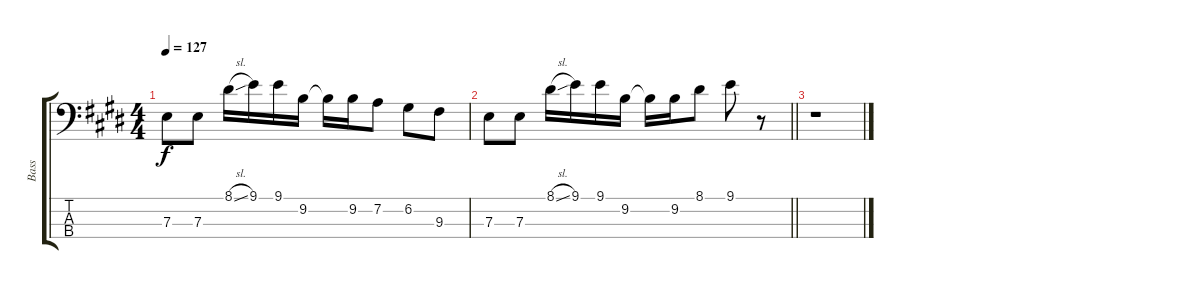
\track ("Bass" "Bass") {instrument electricbasspick}
\staff {score tabs}
\tuning (G2 D2 A1 E1) {hide}
\ts (4 4)
\tempo 127
\clef f4
\ks e
7.3.8{dy f} 7.3.8 8.1{sl}.16 9.1.16 9.1.16 9.2.16 9.2{t}.16 9.2.16 7.2.8 6.2.8 9.3.8 |
\barLineRight lightlight
7.3.8 7.3.8 8.1{sl}.16 9.1.16 9.1.16 9.2.16 9.2{t}.16 9.2.16 8.1.8 9.1.8 r.8 |
r.1
